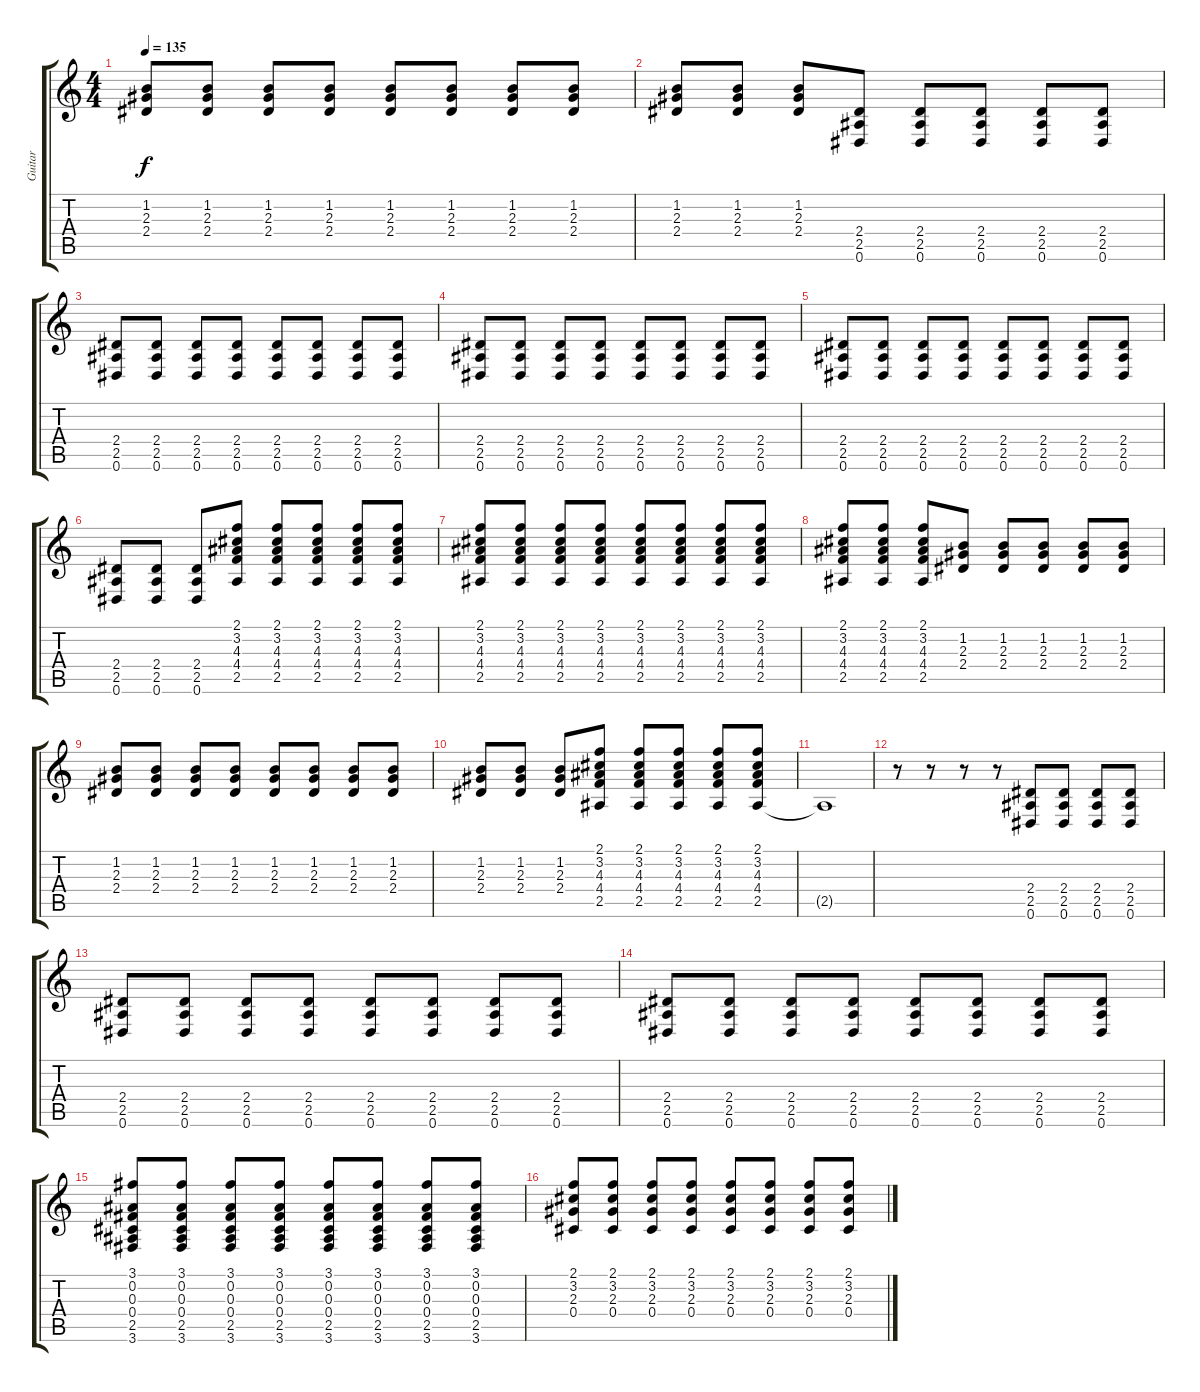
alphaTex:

\track ("Guitar" "Guitar") {instrument overdrivenguitar}
\staff {score tabs}
\tuning (Eb4 Bb3 Gb3 Db3 Ab2 Eb2) {hide}
\ts (4 4)
\tempo 135
\clef g2
\ks c
(1.2 2.3 2.4).8{dy f} (1.2 2.3 2.4).8 (1.2 2.3 2.4).8 (1.2 2.3 2.4).8 (1.2 2.3 2.4).8 (1.2 2.3 2.4).8 (1.2 2.3 2.4).8 (1.2 2.3 2.4).8 |
(1.2 2.3 2.4).8 (1.2 2.3 2.4).8 (1.2 2.3 2.4).8 (2.4 2.5 0.6).8 (2.4 2.5 0.6).8 (2.4 2.5 0.6).8 (2.4 2.5 0.6).8 (2.4 2.5 0.6).8 |
(2.4 2.5 0.6).8 (2.4 2.5 0.6).8 (2.4 2.5 0.6).8 (2.4 2.5 0.6).8 (2.4 2.5 0.6).8 (2.4 2.5 0.6).8 (2.4 2.5 0.6).8 (2.4 2.5 0.6).8 |
(2.4 2.5 0.6).8 (2.4 2.5 0.6).8 (2.4 2.5 0.6).8 (2.4 2.5 0.6).8 (2.4 2.5 0.6).8 (2.4 2.5 0.6).8 (2.4 2.5 0.6).8 (2.4 2.5 0.6).8 |
(2.4 2.5 0.6).8 (2.4 2.5 0.6).8 (2.4 2.5 0.6).8 (2.4 2.5 0.6).8 (2.4 2.5 0.6).8 (2.4 2.5 0.6).8 (2.4 2.5 0.6).8 (2.4 2.5 0.6).8 |
(2.4 2.5 0.6).8 (2.4 2.5 0.6).8 (2.4 2.5 0.6).8 (2.1 3.2 4.3 4.4 2.5).8 (2.1 3.2 4.3 4.4 2.5).8 (2.1 3.2 4.3 4.4 2.5).8 (2.1 3.2 4.3 4.4 2.5).8 (2.1 3.2 4.3 4.4 2.5).8 |
(2.1 3.2 4.3 4.4 2.5).8 (2.1 3.2 4.3 4.4 2.5).8 (2.1 3.2 4.3 4.4 2.5).8 (2.1 3.2 4.3 4.4 2.5).8 (2.1 3.2 4.3 4.4 2.5).8 (2.1 3.2 4.3 4.4 2.5).8 (2.1 3.2 4.3 4.4 2.5).8 (2.1 3.2 4.3 4.4 2.5).8 |
(2.1 3.2 4.3 4.4 2.5).8 (2.1 3.2 4.3 4.4 2.5).8 (2.1 3.2 4.3 4.4 2.5).8 (1.2 2.3 2.4).8 (1.2 2.3 2.4).8 (1.2 2.3 2.4).8 (1.2 2.3 2.4).8 (1.2 2.3 2.4).8 |
(1.2 2.3 2.4).8 (1.2 2.3 2.4).8 (1.2 2.3 2.4).8 (1.2 2.3 2.4).8 (1.2 2.3 2.4).8 (1.2 2.3 2.4).8 (1.2 2.3 2.4).8 (1.2 2.3 2.4).8 |
(1.2 2.3 2.4).8 (1.2 2.3 2.4).8 (1.2 2.3 2.4).8 (2.1 3.2 4.3 4.4 2.5).8 (2.1 3.2 4.3 4.4 2.5).8 (2.1 3.2 4.3 4.4 2.5).8 (2.1 3.2 4.3 4.4 2.5).8 (2.1 3.2 4.3 4.4 2.5).8 |
2.5{t}.1 |
r.8 r.8 r.8 r.8 (2.4 2.5 0.6).8 (2.4 2.5 0.6).8 (2.4 2.5 0.6).8 (2.4 2.5 0.6).8 |
(2.4 2.5 0.6).8 (2.4 2.5 0.6).8 (2.4 2.5 0.6).8 (2.4 2.5 0.6).8 (2.4 2.5 0.6).8 (2.4 2.5 0.6).8 (2.4 2.5 0.6).8 (2.4 2.5 0.6).8 |
(2.4 2.5 0.6).8 (2.4 2.5 0.6).8 (2.4 2.5 0.6).8 (2.4 2.5 0.6).8 (2.4 2.5 0.6).8 (2.4 2.5 0.6).8 (2.4 2.5 0.6).8 (2.4 2.5 0.6).8 |
(3.1 0.2 0.3 0.4 2.5 3.6).8 (3.1 0.2 0.3 0.4 2.5 3.6).8 (3.1 0.2 0.3 0.4 2.5 3.6).8 (3.1 0.2 0.3 0.4 2.5 3.6).8 (3.1 0.2 0.3 0.4 2.5 3.6).8 (3.1 0.2 0.3 0.4 2.5 3.6).8 (3.1 0.2 0.3 0.4 2.5 3.6).8 (3.1 0.2 0.3 0.4 2.5 3.6).8 |
(2.1 3.2 2.3 0.4).8 (2.1 3.2 2.3 0.4).8 (2.1 3.2 2.3 0.4).8 (2.1 3.2 2.3 0.4).8 (2.1 3.2 2.3 0.4).8 (2.1 3.2 2.3 0.4).8 (2.1 3.2 2.3 0.4).8 (2.1 3.2 2.3 0.4).8
